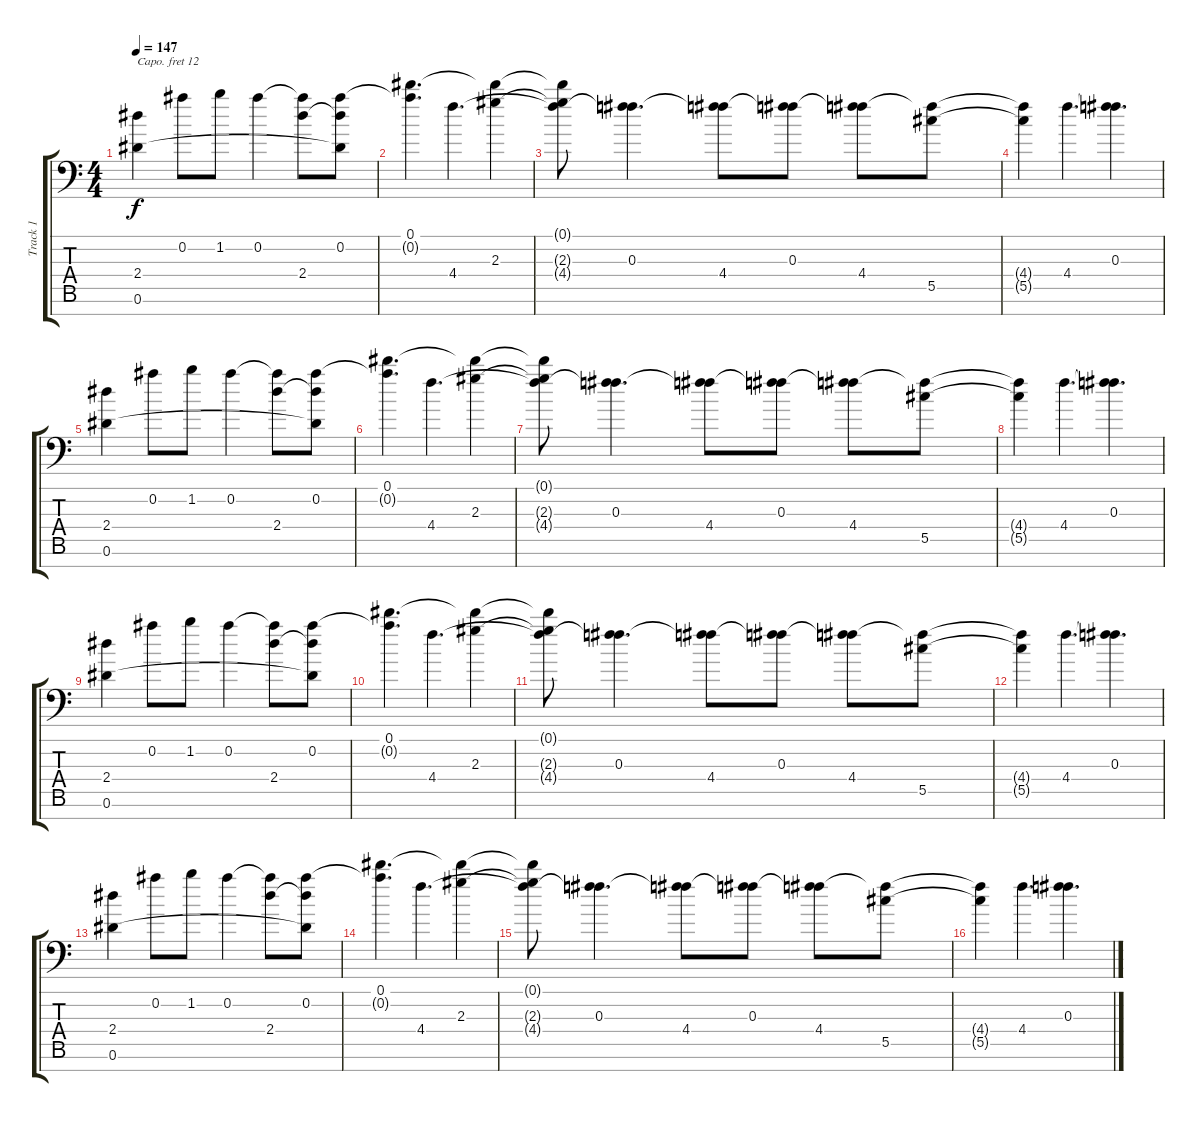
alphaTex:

\track ("Track 1" "Track 1") {instrument acousticguitarsteel}
\staff {score tabs}
\capo 12
\tuning (Eb4 Bb3 Gb3 Db3 Ab2 Eb2 Bb1) {hide}
\ts (4 4)
\tempo 147
\clef f4
\ks c
(2.4 0.6).4{dy f} 0.2.8 1.2.8 0.2.4 (0.2{t} 2.4).8 (0.2 2.4{t} 0.6{t}).8 |
(0.1 0.2{t}).4{d} 4.4.4{d} (0.1{t} 2.3).4 |
(0.1{t} 2.3{t} 4.4{t}).8 (0.3 4.4{t}).4{d} (0.3{t} 4.4).8 (0.3 4.4{t}).8 (0.3{t} 4.4).8 (4.4{t} 5.5).8 |
(4.4{t} 5.5{t}).4 4.4.4{d} (0.3 4.4{t}).4{d} |
(2.4 0.6).4 0.2.8 1.2.8 0.2.4 (0.2{t} 2.4).8 (0.2 2.4{t} 0.6{t}).8 |
(0.1 0.2{t}).4{d} 4.4.4{d} (0.1{t} 2.3).4 |
(0.1{t} 2.3{t} 4.4{t}).8 (0.3 4.4{t}).4{d} (0.3{t} 4.4).8 (0.3 4.4{t}).8 (0.3{t} 4.4).8 (4.4{t} 5.5).8 |
(4.4{t} 5.5{t}).4 4.4.4{d} (0.3 4.4{t}).4{d} |
(2.4 0.6).4 0.2.8 1.2.8 0.2.4 (0.2{t} 2.4).8 (0.2 2.4{t} 0.6{t}).8 |
(0.1 0.2{t}).4{d} 4.4.4{d} (0.1{t} 2.3).4 |
(0.1{t} 2.3{t} 4.4{t}).8 (0.3 4.4{t}).4{d} (0.3{t} 4.4).8 (0.3 4.4{t}).8 (0.3{t} 4.4).8 (4.4{t} 5.5).8 |
(4.4{t} 5.5{t}).4 4.4.4{d} (0.3 4.4{t}).4{d} |
(2.4 0.6).4 0.2.8 1.2.8 0.2.4 (0.2{t} 2.4).8 (0.2 2.4{t} 0.6{t}).8 |
(0.1 0.2{t}).4{d} 4.4.4{d} (0.1{t} 2.3).4 |
(0.1{t} 2.3{t} 4.4{t}).8 (0.3 4.4{t}).4{d} (0.3{t} 4.4).8 (0.3 4.4{t}).8 (0.3{t} 4.4).8 (4.4{t} 5.5).8 |
(4.4{t} 5.5{t}).4 4.4.4{d} (0.3 4.4{t}).4{d}
